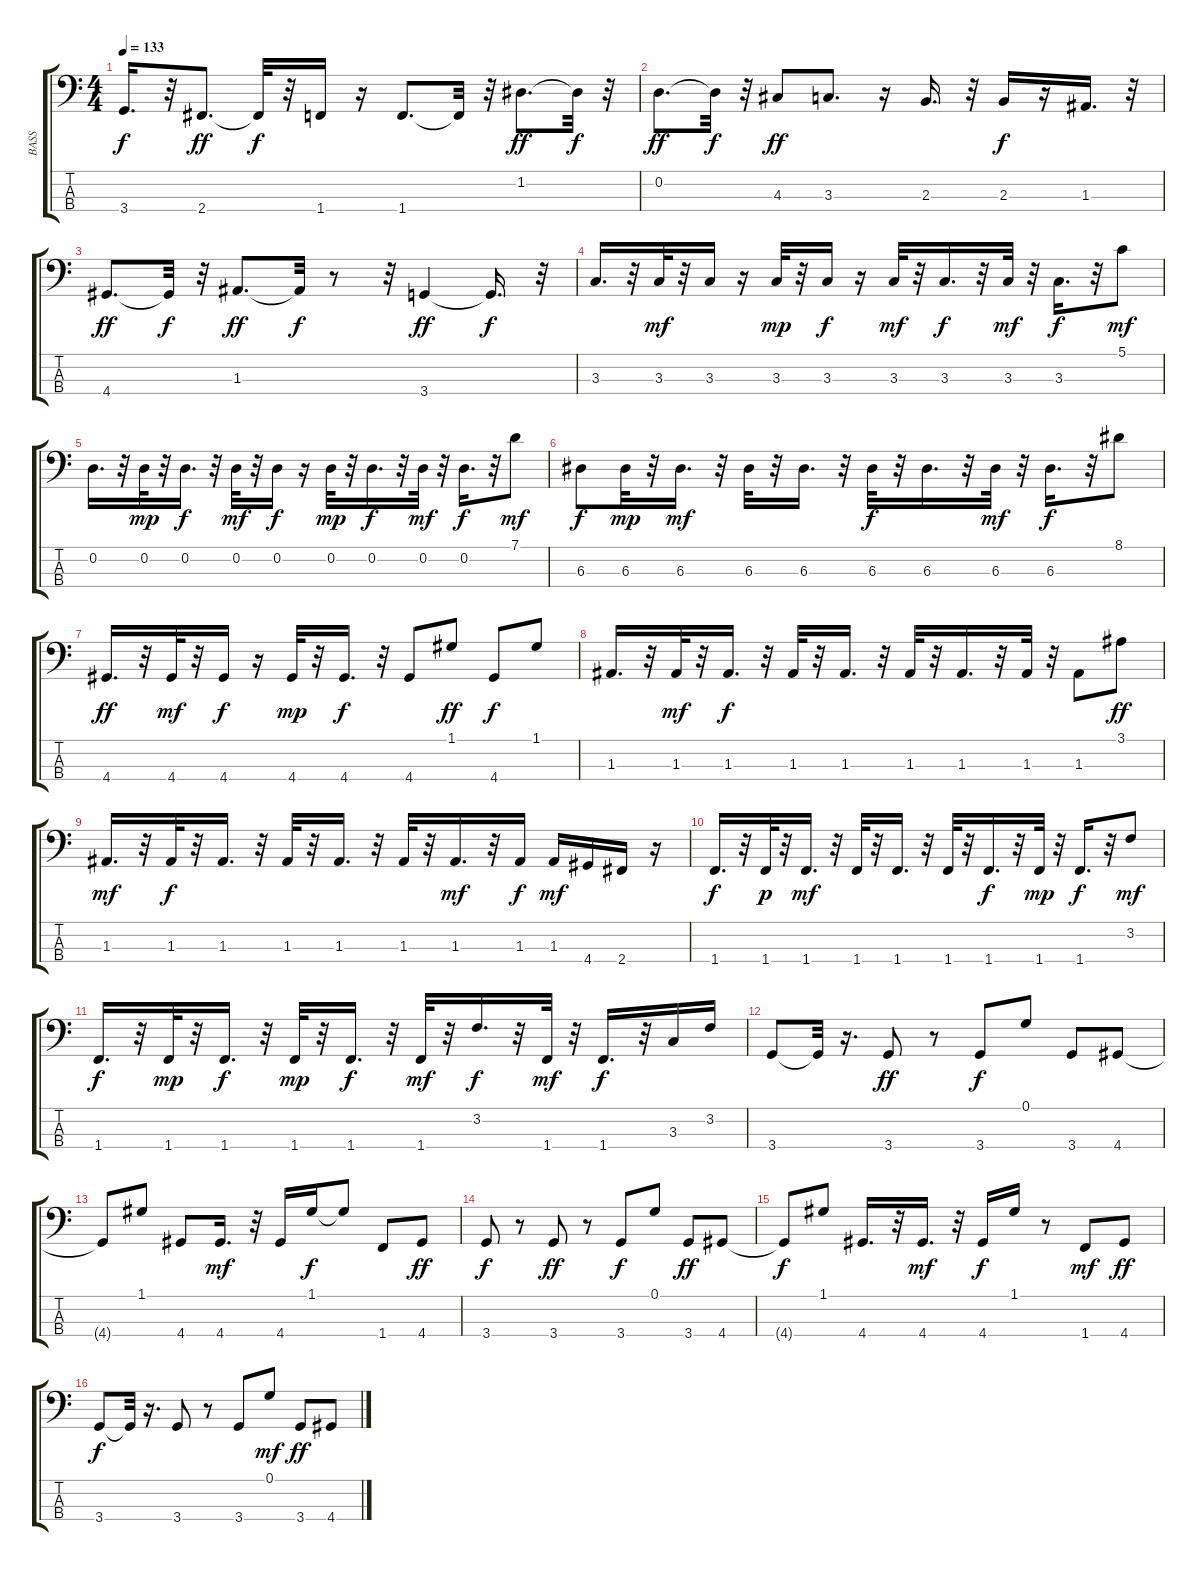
\track ("BASS                                " "BASS      ") {instrument synthbass2}
\staff {score tabs}
\tuning (G2 D2 A1 E1) {hide}
\ts (4 4)
\tempo 133
\clef f4
\ks c
3.4{t}.16{d dy f} r.32 2.4.8{d dy ff} 2.4{t}.32{dy f} r.32 1.4.16 r.16 1.4.8{d} 1.4{t}.32 r.32 1.2.8{d dy ff} 1.2{t}.32{dy f} r.32 |
0.2.8{d dy ff} 0.2{t}.32{dy f} r.32 4.3.8{dy ff} 3.3.8{d} r.16 2.3.16{d} r.32 2.3.16{dy f} r.16 1.3.16{d} r.32 |
4.4.8{d dy ff} 4.4{t}.32{dy f} r.32 1.3.8{d dy ff} 1.3{t}.32{dy f} r.8 r.32 3.4.4{dy ff} 3.4{t}.16{d dy f} r.32 |
3.3.16{d} r.32 3.3.32{dy mf} r.32 3.3.16 r.16 3.3.32{dy mp} r.32 3.3.16{dy f} r.16 3.3.32{dy mf} r.32 3.3.16{d dy f} r.32 3.3.32{dy mf} r.32 3.3.16{d dy f} r.32 5.1.8{dy mf} |
0.2.16{d} r.32 0.2.32{dy mp} r.32 0.2.16{d dy f} r.32 0.2.32{dy mf} r.32 0.2.16{dy f} r.16 0.2.32{dy mp} r.32 0.2.16{d dy f} r.32 0.2.32{dy mf} r.32 0.2.16{d dy f} r.32 7.1.8{dy mf} |
6.3.8{dy f} 6.3.32{dy mp} r.32 6.3.16{d dy mf} r.32 6.3.32 r.32 6.3.16{d} r.32 6.3.32{dy f} r.32 6.3.16{d} r.32 6.3.32{dy mf} r.32 6.3.16{d dy f} r.32 8.1.8 |
4.4.16{d dy ff} r.32 4.4.32{dy mf} r.32 4.4.16{dy f} r.16 4.4.32{dy mp} r.32 4.4.16{d dy f} r.32 4.4.8 1.1.8{dy ff} 4.4.8{dy f} 1.1.8 |
1.3.16{d} r.32 1.3.32{dy mf} r.32 1.3.16{d dy f} r.32 1.3.32 r.32 1.3.16{d} r.32 1.3.32 r.32 1.3.16{d} r.32 1.3.32 r.32 1.3.8 3.1.8{dy ff} |
1.3.16{d dy mf} r.32 1.3.32{dy f} r.32 1.3.16{d} r.32 1.3.32 r.32 1.3.16{d} r.32 1.3.32 r.32 1.3.16{d dy mf} r.32 1.3.16{dy f} 1.3.16{dy mf} 4.4.16 2.4.16 r.16 |
1.4.16{d dy f} r.32 1.4.32{dy p} r.32 1.4.16{d dy mf} r.32 1.4.32 r.32 1.4.16{d} r.32 1.4.32 r.32 1.4.16{d dy f} r.32 1.4.32{dy mp} r.32 1.4.16{d dy f} r.32 3.2.8{dy mf} |
1.4.16{d dy f} r.32 1.4.32{dy mp} r.32 1.4.16{d dy f} r.32 1.4.32{dy mp} r.32 1.4.16{d dy f} r.32 1.4.32{dy mf} r.32 3.2.16{d dy f} r.32 1.4.32{dy mf} r.32 1.4.16{d dy f} r.32 3.3.16 3.2.16 |
3.4.8 3.4{t}.32 r.16{d} 3.4.8{dy ff} r.8 3.4.8{dy f} 0.1.8 3.4.8 4.4.8 |
4.4{t}.8 1.1.8 4.4.8 4.4.16{d dy mf} r.32 4.4.16 1.1.16{dy f} 1.1{t}.8 1.4.8 4.4.8{dy ff} |
3.4.8{dy f} r.8 3.4.8{dy ff} r.8 3.4.8{dy f} 0.1.8 3.4.8{dy ff} 4.4.8 |
4.4{t}.8{dy f} 1.1.8 4.4.16{d} r.32 4.4.16{d dy mf} r.32 4.4.16{dy f} 1.1.16 r.8 1.4.8{dy mf} 4.4.8{dy ff} |
3.4.8{dy f} 3.4{t}.32 r.16{d} 3.4.8 r.8 3.4.8 0.1.8{dy mf} 3.4.8{dy ff} 4.4.8
